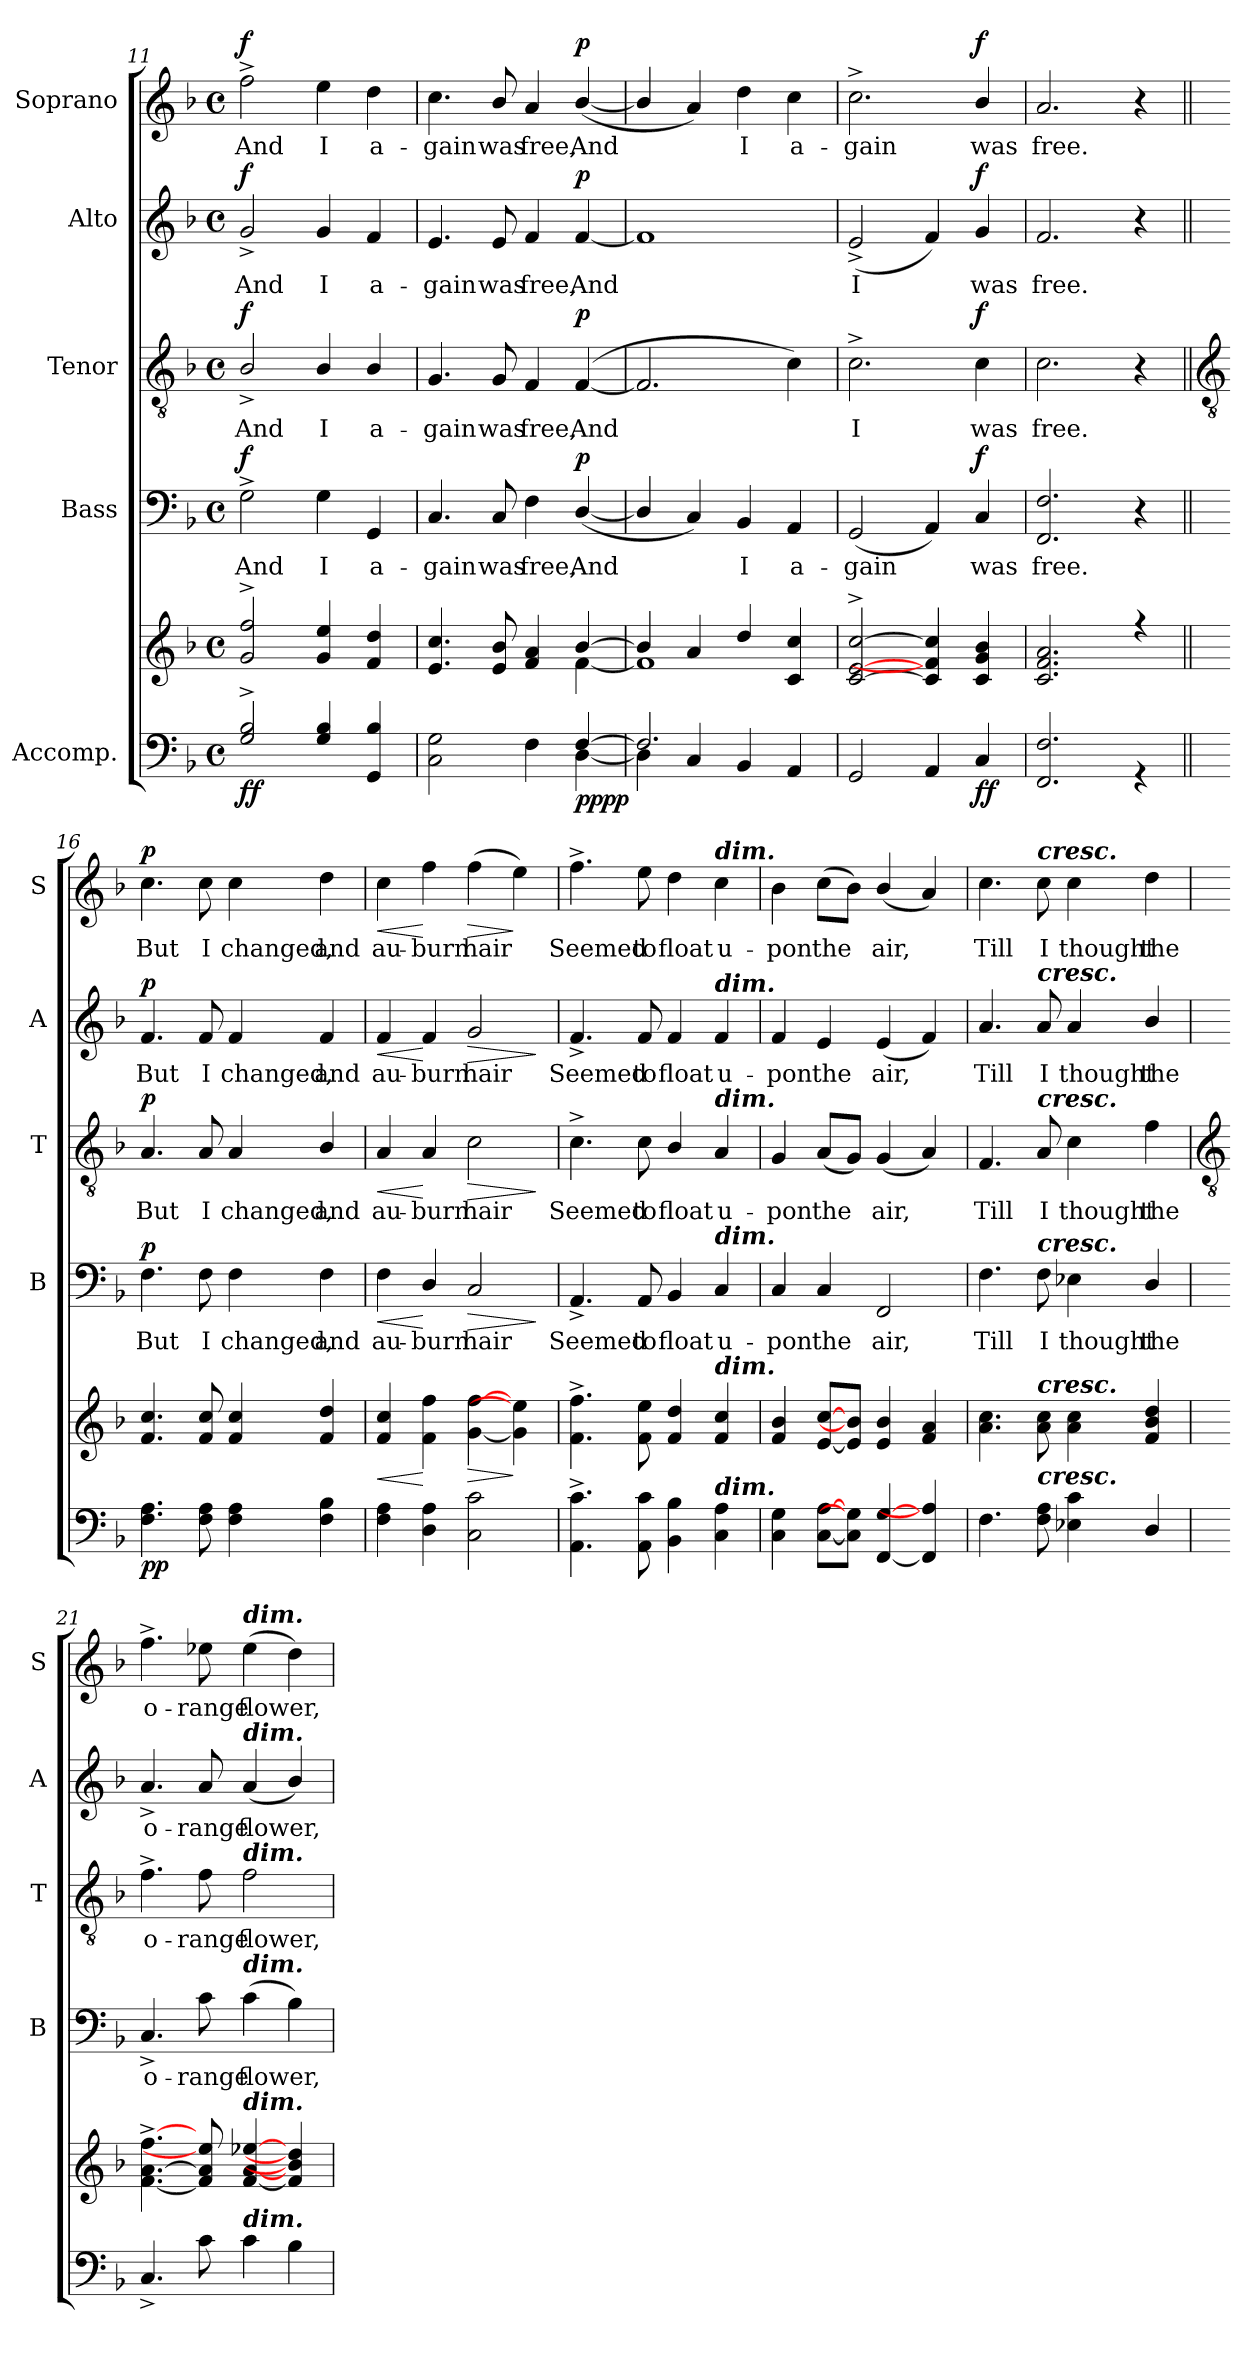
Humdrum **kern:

**kern	**kern	**dynam	**kern	**text	**dynam	**kern	**text	**dynam	**kern	**text	**dynam	**kern	**text	**dynam
*part5	*part5	*part5	*part4	*part4	*part4	*part3	*part3	*part3	*part2	*part2	*part2	*part1	*part1	*part1
*staff6	*staff5	*staff5/6	*staff4	*staff4	*staff4	*staff3	*staff3	*staff3	*staff2	*staff2	*staff2	*staff1	*staff1	*staff1
*I"Accomp.	*	*	*I"Bass	*	*	*I"Tenor	*	*	*I"Alto	*	*	*I"Soprano	*	*
*	*	*	*I'B	*	*	*I'T	*	*	*I'A	*	*	*I'S	*	*
!!LO:LB:g=z
*clefF4	*clefG2	*	*clefF4	*	*	*clefGv2	*	*	*clefG2	*	*	*clefG2	*	*
*k[b-]	*k[b-]	*	*k[b-]	*	*	*k[b-]	*	*	*k[b-]	*	*	*k[b-]	*	*
*F:	*F:	*	*F:	*	*	*F:	*	*	*F:	*	*	*F:	*	*
*M4/4	*M4/4	*	*M4/4	*	*	*M4/4	*	*	*M4/4	*	*	*M4/4	*	*
*met(c)	*met(c)	*	*met(c)	*	*	*met(c)	*	*	*met(c)	*	*	*met(c)	*	*
=11	=11	=11	=11	=11	=11	=11	=11	=11	=11	=11	=11	=11	=11	=11
*^	*^	*	*	*	*	*	*	*	*	*	*	*	*	*
!	!	!	!	!LO:DY:b=2	!	!LO:LY:b	!	!	!LO:LY:b	!	!	!LO:LY:b	!	!	!LO:LY:b	!
!	!	!	!	!LO:DY:n=1:b	!	!	!LO:DY:b	!	!	!LO:DY:b	!	!	!LO:DY:b	!	!	!LO:DY:b
2G^ 2B-^	1ryy	2g^ 2ff^	1ryy	f f	2G^	And	f	2B-^/	And	f	2g^	And	f	2ff^	And	f
!	!	!	!	!	!	!LO:LY:b	!	!	!LO:LY:b	!	!	!LO:LY:b	!	!	!LO:LY:b	!
4G 4B-	.	4g 4ee	.	.	4G	I	.	4B-/	I	.	4g	I	.	4ee	I	.
!	!	!	!	!	!	!LO:LY:b	!	!	!LO:LY:b	!	!	!LO:LY:b	!	!	!LO:LY:b	!
4GG 4B-	.	4f 4dd	.	.	4GG	a-	.	4B-/	a-	.	4f	a-	.	4dd	a-	.
=12	=12	=12	=12	=12	=12	=12	=12	=12	=12	=12	=12	=12	=12	=12	=12	=12
!	!	!	!	!	!	!LO:LY:b	!	!	!LO:LY:b	!	!	!LO:LY:b	!	!	!LO:LY:b	!
2.ryy	2C\ 2G\	4.e 4.cc	2.ryy	.	4.C	-gain	.	4.G	-gain	.	4.e	-gain	.	4.cc	-gain	.
!	!	!	!	!	!	!LO:LY:b	!	!	!LO:LY:b	!	!	!LO:LY:b	!	!	!LO:LY:b	!
.	.	8e/ 8b-/	.	.	8C	was	.	8G	was	.	8e	was	.	8b-/	was	.
!	!	!	!	!	!	!LO:LY:b	!	!	!LO:LY:b	!	!	!LO:LY:b	!	!	!LO:LY:b	!
.	4F\	4f 4a	.	.	4F	free,	.	4F	free,	.	4f	free,	.	4a	free,	.
!	!	!	!	!LO:DY:b=2	!	!LO:LY:b	!	!	!LO:LY:b	!	!	!LO:LY:b	!	!	!LO:LY:b	!
!	!	!	!	!LO:DY:n=1:b=2	!	!	!	!	!	!	!	!	!	!	!	!
!	!	!	!	!LO:DY:n=2:b	!	!	!	!	!	!	!	!	!	!	!	!
!	!	!	!	!LO:DY:n=3:b	!	!	!LO:DY:b	!	!	!LO:DY:b	!	!	!LO:DY:b	!	!	!LO:DY:b
[4F/	[4D\	[4b-/	[4f\	p p p p	(<[4D/	And	p	(<[4F	And	p	[4f	And	p	(<[4b-/	And	p
=13	=13	=13	=13	=13	=13	=13	=13	=13	=13	=13	=13	=13	=13	=13	=13	=13
2.F/]	4D\]	4b-/]	1f\]	.	4D/]	.	.	2.F]	.	.	1f]	.	.	4b-/]	.	.
.	4C/	4a	.	.	4C)	.	.	.	.	.	.	.	.	4a)	.	.
!	!	!	!	!	!	!LO:LY:b	!	!	!	!	!	!	!	!	!LO:LY:b	!
.	4BB-/	4dd	.	.	4BB-	I	.	.	.	.	.	.	.	4dd	I	.
!	!	!	!	!	!	!LO:LY:b	!	!	!	!	!	!	!	!	!LO:LY:b	!
4ryy	4AA/	4c 4cc	.	.	4AA	a-	.	4c)	.	.	.	.	.	4cc	a-	.
=14	=14	=14	=14	=14	=14	=14	=14	=14	=14	=14	=14	=14	=14	=14	=14	=14
!	!	!	!	!	!	!LO:LY:b	!	!	!LO:LY:b	!	!	!LO:LY:b	!	!	!LO:LY:b	!
1ryy	2GG/	[2c^ [2e^ [2cc^	1ryy	.	(<2GG	-gain	.	2.c^	I	.	(<2e^	I	.	2.cc^	-gain	.
.	4AA/	4c] 4f] 4cc]	.	.	4AA)	.	.	.	.	.	4f)	.	.	.	.	.
!	!	!	!	!LO:DY:b=2	!	!LO:LY:b	!	!	!LO:LY:b	!	!	!LO:LY:b	!	!	!LO:LY:b	!
!	!	!	!	!LO:DY:n=1:b	!	!	!LO:DY:b	!	!	!LO:DY:b	!	!	!LO:DY:b	!	!	!LO:DY:b
.	4C/	4c/ 4g/ 4b-/	.	f f	4C	was	f	4c	was	f	4g	was	f	4b-/	was	f
=15	=15	=15	=15	=15	=15	=15	=15	=15	=15	=15	=15	=15	=15	=15	=15	=15
!	!	!	!	!	!	!LO:LY:b	!	!	!LO:LY:b	!	!	!LO:LY:b	!	!	!LO:LY:b	!
1ryy	2.FF/ 2.F/	2.c 2.f 2.a	1ryy	.	2.FF 2.F	free.	.	2.c	free.	.	2.f	free.	.	2.a	free.	.
.	4r	4r	.	.	4r	.	.	4r	.	.	4r	.	.	4r	.	.
*v	*v	*	*	*	*	*	*	*	*	*	*	*	*	*	*	*
*	*v	*v	*	*	*	*	*	*	*	*	*	*	*	*	*
!!LO:LB:g=z
=16||	=16||	=16||	=16||	=16||	=16||	=16||	=16||	=16||	=16||	=16||	=16||	=16||	=16||	=16||
*	*	*	*	*	*	*clefGv2	*	*	*	*	*	*	*	*
*^	*	*	*	*	*	*	*	*	*	*	*	*	*	*
!	!	!	!LO:DY:b=2	!	!LO:LY:b	!	!	!LO:LY:b	!	!	!LO:LY:b	!	!	!LO:LY:b	!
!	!	!	!LO:DY:n=1:b	!	!	!LO:DY:b	!	!	!LO:DY:b	!	!	!LO:DY:b	!	!	!LO:DY:b
*v	*v	*	*	*	*	*	*	*	*	*	*	*	*	*	*
4.F 4.A	4.f 4.cc	p p	4.F	But	p	4.A	But	p	4.f	But	p	4.cc	But	p
!	!	!	!	!LO:LY:b	!	!	!LO:LY:b	!	!	!LO:LY:b	!	!	!LO:LY:b	!
8F 8A	8f 8cc	.	8F	I	.	8A	I	.	8f	I	.	8cc	I	.
!	!	!	!	!LO:LY:b	!	!	!LO:LY:b	!	!	!LO:LY:b	!	!	!LO:LY:b	!
4F 4A	4f 4cc	.	4F	changed,	.	4A	changed,	.	4f	changed,	.	4cc	changed,	.
!	!	!	!	!LO:LY:b	!	!	!LO:LY:b	!	!	!LO:LY:b	!	!	!LO:LY:b	!
4F 4B-	4f 4dd	.	4F	and	.	4B-/	and	.	4f	and	.	4dd	and	.
=17	=17	=17	=17	=17	=17	=17	=17	=17	=17	=17	=17	=17	=17	=17
!	!	!LO:HP:b	!	!LO:LY:b	!LO:HP:b	!	!LO:LY:b	!LO:HP:b	!	!LO:LY:b	!LO:HP:b	!	!LO:LY:b	!LO:HP:b
4F 4A	4f 4cc	<	4F	au-	<	4A	au-	<	4f	au-	<	4cc	au-	<
!	!	!	!	!LO:LY:b	!	!	!LO:LY:b	!	!	!LO:LY:b	!	!	!LO:LY:b	!
4D\ 4A\	4f 4ff	[	4D/	-burn	[	4A	-burn	[	4f	-burn	[	4ff	-burn	[
!	!	!LO:HP:b	!	!LO:LY:b	!LO:HP:b	!	!LO:LY:b	!LO:HP:b	!	!LO:LY:b	!LO:HP:b	!	!LO:LY:b	!LO:HP:b
2C 2c	[4g [4ff	>	2C	hair	>	2c	hair	>	2g	hair	>	(>4ff	hair	>
.	4g] 4ee]	]	.	.	.	.	.	.	.	.	.	4ee)	.	]
.	.	.	.	.	]	.	.	]	.	.	]	.	.	.
=18	=18	=18	=18	=18	=18	=18	=18	=18	=18	=18	=18	=18	=18	=18
!	!	!	!	!LO:LY:b	!	!	!LO:LY:b	!	!	!LO:LY:b	!	!	!LO:LY:b	!
4.AA^ 4.c^	4.f^ 4.ff^	.	4.AA^	Seemed	.	4.c^	Seemed	.	4.f^	Seemed	.	4.ff^	Seemed	.
!	!	!	!	!LO:LY:b	!	!	!LO:LY:b	!	!	!LO:LY:b	!	!	!LO:LY:b	!
8AA 8c	8f 8ee	.	8AA	to	.	8c	to	.	8f	to	.	8ee	to	.
!	!	!	!	!LO:LY:b	!	!	!LO:LY:b	!	!	!LO:LY:b	!	!	!LO:LY:b	!
4BB- 4B-	4f 4dd	.	4BB-	float	.	4B-/	float	.	4f	float	.	4dd	float	.
!	!	!	!	!	!	!	!	!	!	!	!	!LO:TX:a:Bi:t=dim.	!	!
!	!	!	!	!	!	!	!	!	!LO:TX:a:Bi:t=dim.	!	!	!	!	!
!	!	!	!	!	!	!LO:TX:a:Bi:t=dim.	!	!	!	!	!	!	!	!
!	!	!	!LO:TX:a:Bi:t=dim.	!	!	!	!	!	!	!	!	!	!	!
!	!LO:TX:a:Bi:t=dim.	!	!	!	!	!	!	!	!	!	!	!	!	!
!LO:TX:a:Bi:t=dim.	!	!	!	!	!	!	!	!	!	!	!	!	!	!
!	!	!	!	!LO:LY:b	!	!	!LO:LY:b	!	!	!LO:LY:b	!	!	!LO:LY:b	!
4C 4A	4f 4cc	.	4C	u-	.	4A	u-	.	4f	u-	.	4cc	u-	.
=19	=19	=19	=19	=19	=19	=19	=19	=19	=19	=19	=19	=19	=19	=19
!	!	!	!	!LO:LY:b	!	!	!LO:LY:b	!	!	!LO:LY:b	!	!	!LO:LY:b	!
4C 4G	4f 4b-	.	4C	-pon	.	4G/	-pon	.	4f	-pon	.	4b-	-pon	.
!	!	!	!	!LO:LY:b	!	!	!LO:LY:b	!	!	!LO:LY:b	!	!	!LO:LY:b	!
[8C [8AL	[8e [8ccL	.	4C	the	.	(<8AL	the	.	4e	the	.	(>8ccL	the	.
8C] 8G]J	8e] 8b-]J	.	.	.	.	8GJ)	.	.	.	.	.	8b-J)	.	.
!	!	!	!	!LO:LY:b	!	!	!LO:LY:b	!	!	!LO:LY:b	!	!	!LO:LY:b	!
[4FF [4G	4e/ 4b-/	.	2FF	air,	.	(<4G	air,	.	(<4e	air,	.	(<4b-/	air,	.
4FF] 4A]	4f 4a	.	.	.	.	4A)	.	.	4f)	.	.	4a)	.	.
=20	=20	=20	=20	=20	=20	=20	=20	=20	=20	=20	=20	=20	=20	=20
!	!	!	!	!LO:LY:b	!	!	!LO:LY:b	!	!	!LO:LY:b	!	!	!LO:LY:b	!
4.F	4.a 4.cc	.	4.F	Till	.	4.F	Till	.	4.a	Till	.	4.cc	Till	.
!	!	!	!	!	!	!	!	!	!	!	!	!LO:TX:a:Bi:t=cresc.	!	!
!	!	!	!	!	!	!	!	!	!LO:TX:a:Bi:t=cresc.	!	!	!	!	!
!	!	!	!	!	!	!LO:TX:a:Bi:t=cresc.	!	!	!	!	!	!	!	!
!	!	!	!LO:TX:a:Bi:t=cresc.	!	!	!	!	!	!	!	!	!	!	!
!	!LO:TX:a:Bi:t=cresc.	!	!	!	!	!	!	!	!	!	!	!	!	!
!LO:TX:a:Bi:t=cresc.	!	!	!	!	!	!	!	!	!	!	!	!	!	!
!	!	!	!	!LO:LY:b	!	!	!LO:LY:b	!	!	!LO:LY:b	!	!	!LO:LY:b	!
8F 8A	8a 8cc	.	8F	I	.	8A	I	.	8a	I	.	8cc	I	.
!	!	!	!	!LO:LY:b	!	!	!LO:LY:b	!	!	!LO:LY:b	!	!	!LO:LY:b	!
4E-X 4c	4a 4cc	.	4E-X	thought	.	4c	thought	.	4a	thought	.	4cc	thought	.
!	!	!	!	!LO:LY:b	!	!	!LO:LY:b	!	!	!LO:LY:b	!	!	!LO:LY:b	!
4D/	4f 4b- 4dd	.	4D/	the	.	4f	the	.	4b-/	the	.	4dd	the	.
!!LO:LB:g=z
=21	=21	=21	=21	=21	=21	=21	=21	=21	=21	=21	=21	=21	=21	=21
*	*	*	*	*	*	*clefGv2	*	*	*	*	*	*	*	*
!	!	!	!	!LO:LY:b	!	!	!LO:LY:b	!	!	!LO:LY:b	!	!	!LO:LY:b	!
4.C^	[4.f^ [4.a^ [4.ff^	.	4.C^	o-	.	4.f^	o-	.	4.a^	o-	.	4.ff^	o-	.
!	!	!	!	!LO:LY:b	!	!	!LO:LY:b	!	!	!LO:LY:b	!	!	!LO:LY:b	!
8c	8f] 8a] 8ee-]	.	8c	-range	.	8f	-range	.	8a	-range	.	8ee-X	-range	.
!	!	!	!	!	!	!	!	!	!	!	!	!LO:TX:a:Bi:t=dim.	!	!
!	!	!	!	!	!	!	!	!	!LO:TX:a:Bi:t=dim.	!	!	!	!	!
!	!	!	!	!	!	!LO:TX:a:Bi:t=dim.	!	!	!	!	!	!	!	!
!	!	!	!LO:TX:a:Bi:t=dim.	!	!	!	!	!	!	!	!	!	!	!
!	!LO:TX:a:Bi:t=dim.	!	!	!	!	!	!	!	!	!	!	!	!	!
!LO:TX:a:Bi:t=dim.	!	!	!	!	!	!	!	!	!	!	!	!	!	!
!	!	!	!	!LO:LY:b	!	!	!LO:LY:b	!	!	!LO:LY:b	!	!	!LO:LY:b	!
4c	[4f [4a [4ee-	.	(>4c	flower,	.	2f	flower,	.	(<4a	flower,	.	(>4ee-	flower,	.
4B-	4f] 4b-] 4dd]	.	4B-)	.	.	.	.	.	4b-/)	.	.	4dd)	.	.
=	=	=	=	=	=	=	=	=	=	=	=	=	=	=
*-	*-	*-	*-	*-	*-	*-	*-	*-	*-	*-	*-	*-	*-	*-
